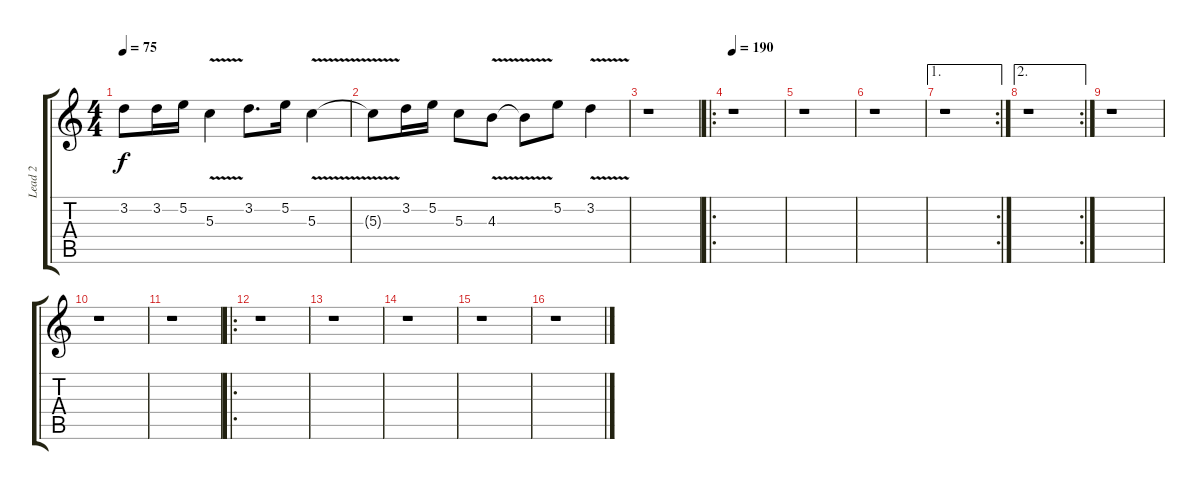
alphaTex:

\track ("Lead 2" "Lead 2") {instrument distortionguitar}
\staff {score tabs}
\tuning (E4 B3 G3 D3 A2 E2) {hide}
\ts (4 4)
\tempo 75
\clef g2
\ks c
3.2{t}.8{dy f} 3.2.16 5.2.16 5.3{v}.4 3.2.8{d} 5.2.16 5.3{v}.4 |
5.3{t}.8 3.2.16 5.2.16 5.3.8 4.3{v}.8 4.3{t}.8 5.2.8 3.2{v}.4 |
r.1 |
\ro
\tempo 190
r.1 |
r.1 |
r.1 |
\ae 1
\rc 2
r.1 |
\ae 2
\rc 2
r.1 |
r.1 |
r.1 |
r.1 |
\ro
r.1 |
r.1 |
r.1 |
r.1 |
r.1
